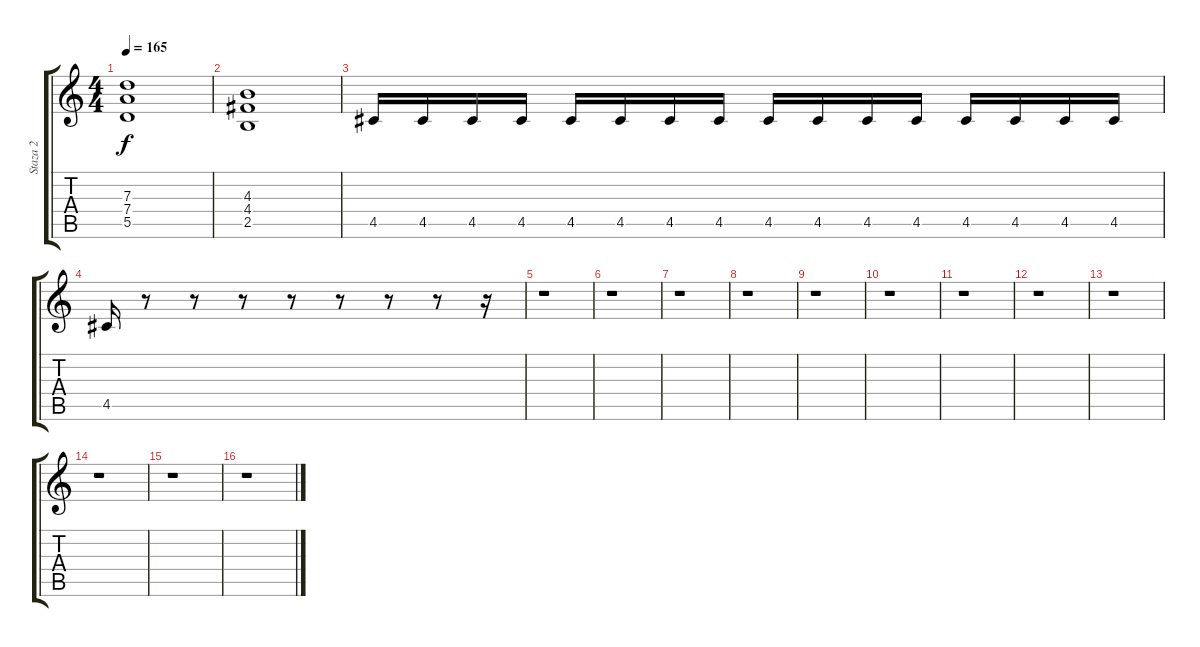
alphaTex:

\track ("Staza 2" "Staza 2") {instrument overdrivenguitar}
\staff {score tabs}
\tuning (E4 B3 G3 D3 A2 E2) {hide}
\ts (4 4)
\tempo 165
\clef g2
\ks c
(7.3 7.4 5.5).1{dy f} |
(4.3 4.4 2.5).1 |
4.5.16 4.5.16 4.5.16 4.5.16 4.5.16 4.5.16 4.5.16 4.5.16 4.5.16 4.5.16 4.5.16 4.5.16 4.5.16 4.5.16 4.5.16 4.5.16 |
4.5.16 r.8 r.8 r.8 r.8 r.8 r.8 r.8 r.16 |
r.1 |
r.1 |
r.1 |
r.1 |
r.1 |
r.1 |
r.1 |
r.1 |
r.1 |
r.1 |
r.1 |
r.1
